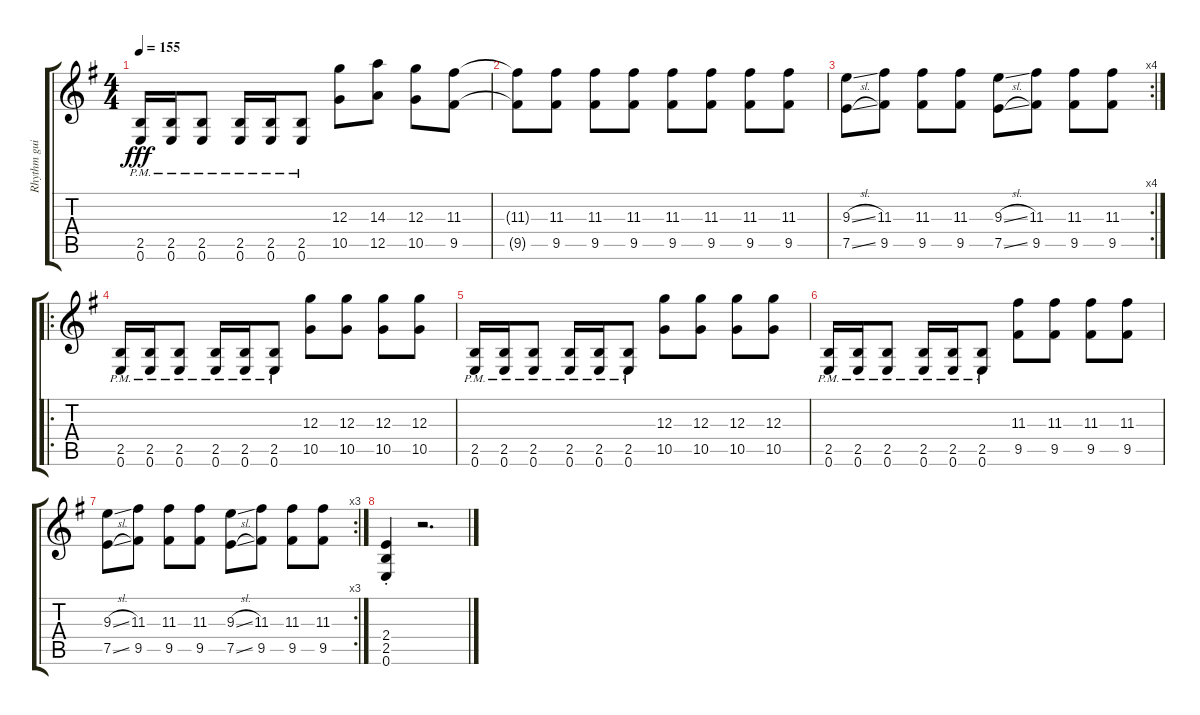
\track ("Rhythm guitar" "Rhythm gui") {instrument distortionguitar}
\staff {score tabs}
\tuning (E4 B3 G3 D3 A2 E2) {hide}
\ts (4 4)
\tempo 155
\clef g2
\ks g
(2.5{pm} 0.6{pm}).16{dy fff} (2.5{pm} 0.6{pm}).16 (2.5{pm} 0.6{pm}).8 (2.5{pm} 0.6{pm}).16 (2.5{pm} 0.6{pm}).16 (2.5 0.6{pm}).8 (12.3 10.5).8 (14.3 12.5).8 (12.3 10.5).8 (11.3 9.5).8 |
(11.3{t} 9.5{t}).8 (11.3 9.5).8 (11.3 9.5).8 (11.3 9.5).8 (11.3 9.5).8 (11.3 9.5).8 (11.3 9.5).8 (11.3 9.5).8 |
\rc 4
(9.3{sl} 7.5{sl}).8 (11.3 9.5).8 (11.3 9.5).8 (11.3 9.5).8 (9.3{sl} 7.5{sl}).8 (11.3 9.5).8 (11.3 9.5).8 (11.3 9.5).8 |
\ro
(2.5{pm} 0.6{pm}).16 (2.5{pm} 0.6{pm}).16 (2.5{pm} 0.6{pm}).8 (2.5{pm} 0.6{pm}).16 (2.5{pm} 0.6{pm}).16 (2.5{pm} 0.6{pm}).8 (12.3 10.5).8 (12.3 10.5).8 (12.3 10.5).8 (12.3 10.5).8 |
(2.5{pm} 0.6{pm}).16 (2.5{pm} 0.6{pm}).16 (2.5{pm} 0.6{pm}).8 (2.5{pm} 0.6{pm}).16 (2.5{pm} 0.6{pm}).16 (2.5{pm} 0.6{pm}).8 (12.3 10.5).8 (12.3 10.5).8 (12.3 10.5).8 (12.3 10.5).8 |
(2.5{pm} 0.6{pm}).16 (2.5{pm} 0.6{pm}).16 (2.5{pm} 0.6{pm}).8 (2.5{pm} 0.6{pm}).16 (2.5{pm} 0.6{pm}).16 (2.5{pm} 0.6{pm}).8 (11.3 9.5).8 (11.3 9.5).8 (11.3 9.5).8 (11.3 9.5).8 |
\rc 3
(9.3{sl} 7.5{sl}).8 (11.3 9.5).8 (11.3 9.5).8 (11.3 9.5).8 (9.3{sl} 7.5{sl}).8 (11.3 9.5).8 (11.3 9.5).8 (11.3 9.5).8 |
(2.4{st} 2.5{st} 0.6{st}).4 r.2{d}
